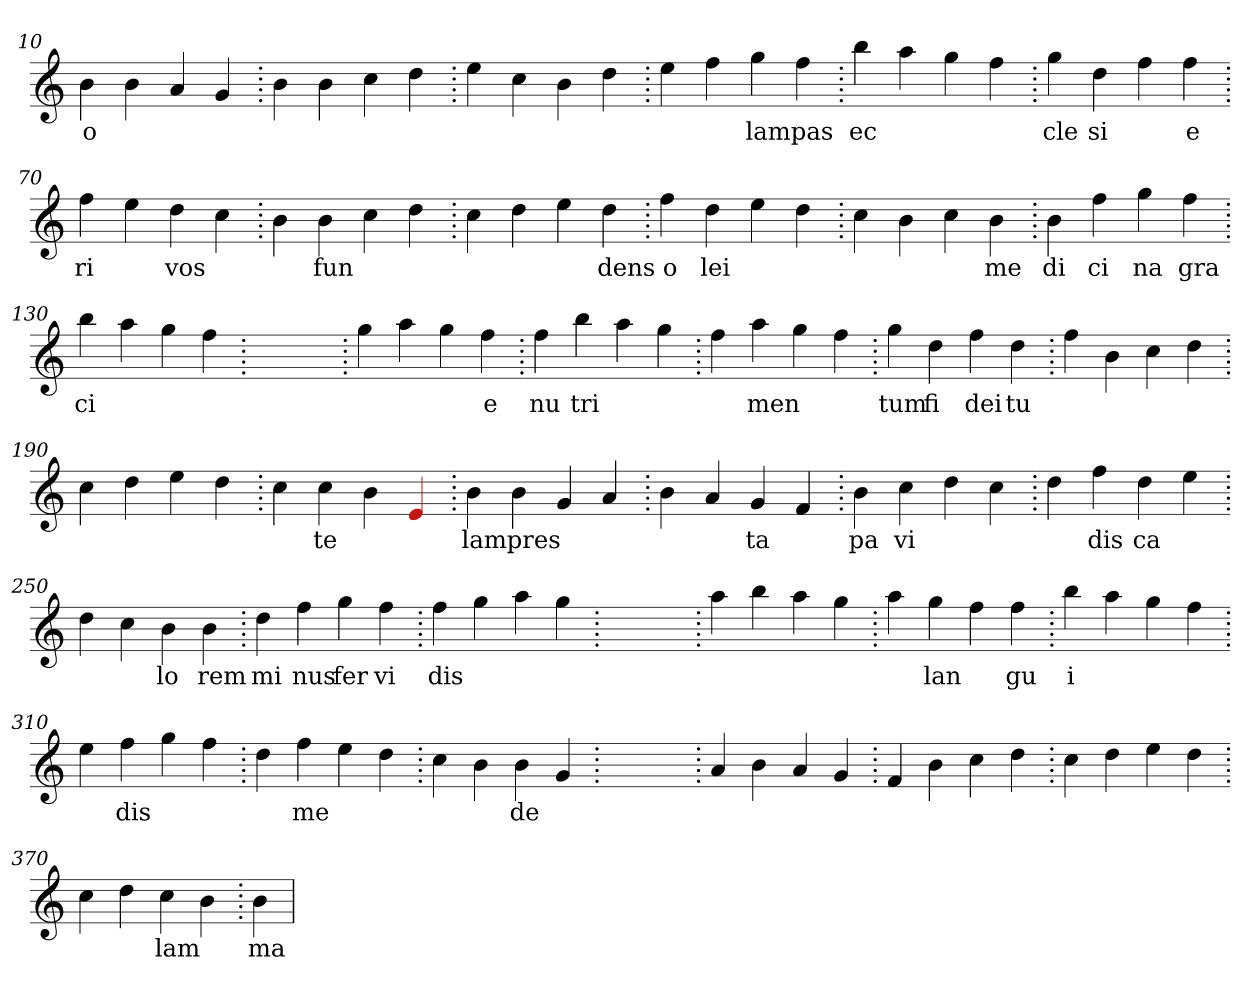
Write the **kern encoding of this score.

**kern	**text
*part1	*part1
*staff1	*staff1
*clefG2	*
=10.	=10.
4b	o
4b	.
4a	.
4g	.
=20.	=20.
4b	.
4b	.
4cc	.
4dd	.
=30.	=30.
4ee	.
4cc	.
4b	.
4dd	.
=40.	=40.
4ee	.
4ff	.
4gg	lam
4ff	pas
=50.	=50.
4bb	ec
4aa	.
4gg	.
4ff	.
=60.	=60.
4gg	cle
4dd	si
4ff	.
4ff	e
=70.	=70.
4ff	ri
4ee	.
4dd	vos
4cc	.
=80.	=80.
4b	.
4b	fun
4cc	.
4dd	.
=90.	=90.
4cc	.
4dd	.
4ee	.
4dd	dens
=100.	=100.
4ff	o
4dd	lei
4ee	.
4dd	.
=110.	=110.
4cc	.
4b	.
4cc	.
4b	me
=120.	=120.
4b	di
4ff	ci
4gg	na
4ff	gra
=130.	=130.
4bb	ci
4aa	.
4gg	.
4ff	.
=140.	=140.
1ryy	.
=140.	=140.
4gg	.
4aa	.
4gg	.
4ff	e
=150.	=150.
4ff	nu
4bb	tri
4aa	.
4gg	.
=160.	=160.
4ff	.
4aa	men
4gg	.
4ff	.
=170.	=170.
4gg	tum
4dd	fi
4ff	dei
4dd	tu
=180.	=180.
4ff	.
4b	.
4cc	.
4dd	.
=190.	=190.
4cc	.
4dd	.
4ee	.
4dd	.
=200.	=200.
4cc	.
4cc	te
4b	.
4Re	.
=210.	=210.
4b	lam
4b	pres
4g	.
4a	.
=220.	=220.
4b	.
4a	.
4g	ta
4f	.
=230.	=230.
4b	pa
4cc	vi
4dd	.
4cc	.
=240.	=240.
4dd	.
4ff	dis
4dd	ca
4ee	.
=250.	=250.
4dd	.
4cc	.
4b	lo
4b	rem
=260.	=260.
4dd	mi
4ff	nus
4gg	fer
4ff	vi
=270.	=270.
4ff	dis
4gg	.
4aa	.
4gg	.
=280.	=280.
1ryy	.
=280.	=280.
4aa	.
4bb	.
4aa	.
4gg	.
=290.	=290.
4aa	.
4gg	lan
4ff	.
4ff	gu
=300.	=300.
4bb	i
4aa	.
4gg	.
4ff	.
=310.	=310.
4ee	.
4ff	dis
4gg	.
4ff	.
=320.	=320.
4dd	.
4ff	me
4ee	.
4dd	.
=330.	=330.
4cc	.
4b	.
4b	de
4g	.
=340.	=340.
1ryy	.
=340.	=340.
4a	.
4b	.
4a	.
4g	.
=350.	=350.
4f	.
4b	.
4cc	.
4dd	.
=360.	=360.
4cc	.
4dd	.
4ee	.
4dd	.
=370.	=370.
4cc	.
4dd	.
4cc	lam
4b	.
=380.	=380.
4b	ma
=	=
*-	*-
